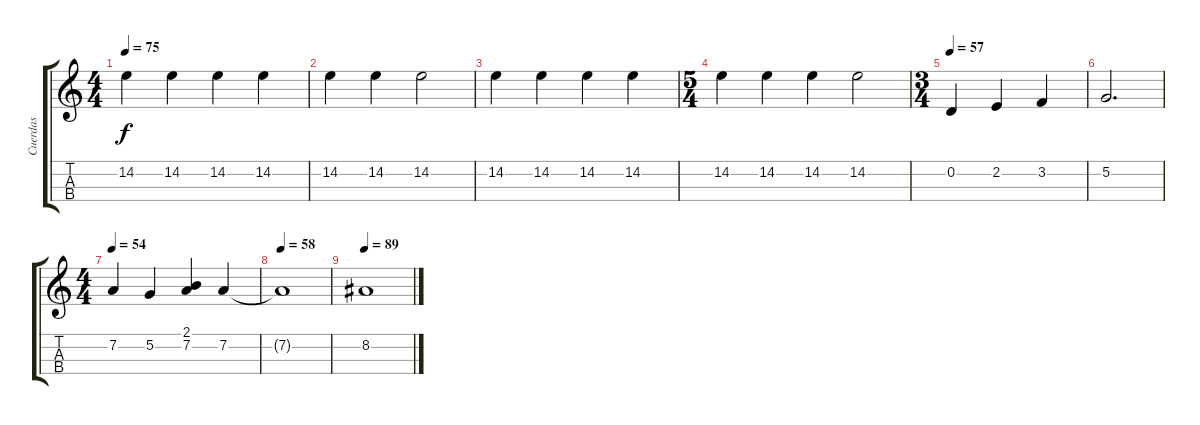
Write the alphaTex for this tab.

\track ("Cuerdas" "Cuerdas") {instrument stringensemble1}
\staff {score tabs}
\tuning (A4 D4 G3 C3) {hide}
\ts (4 4)
\tempo 75
\clef g2
\ks c
14.2.4{dy f} 14.2.4 14.2.4 14.2.4 |
14.2.4 14.2.4 14.2.2 |
14.2.4 14.2.4 14.2.4 14.2.4 |
\ts (5 4)
14.2.4 14.2.4 14.2.4 14.2.2 |
\ts (3 4)
\tempo 57
0.2.4 2.2.4 3.2.4 |
5.2.2{d} |
\ts (4 4)
\tempo 54
7.2.4 5.2.4 (2.1 7.2).4 7.2.4 |
\tempo 58
7.2{t}.1 |
\tempo 89
8.2.1
